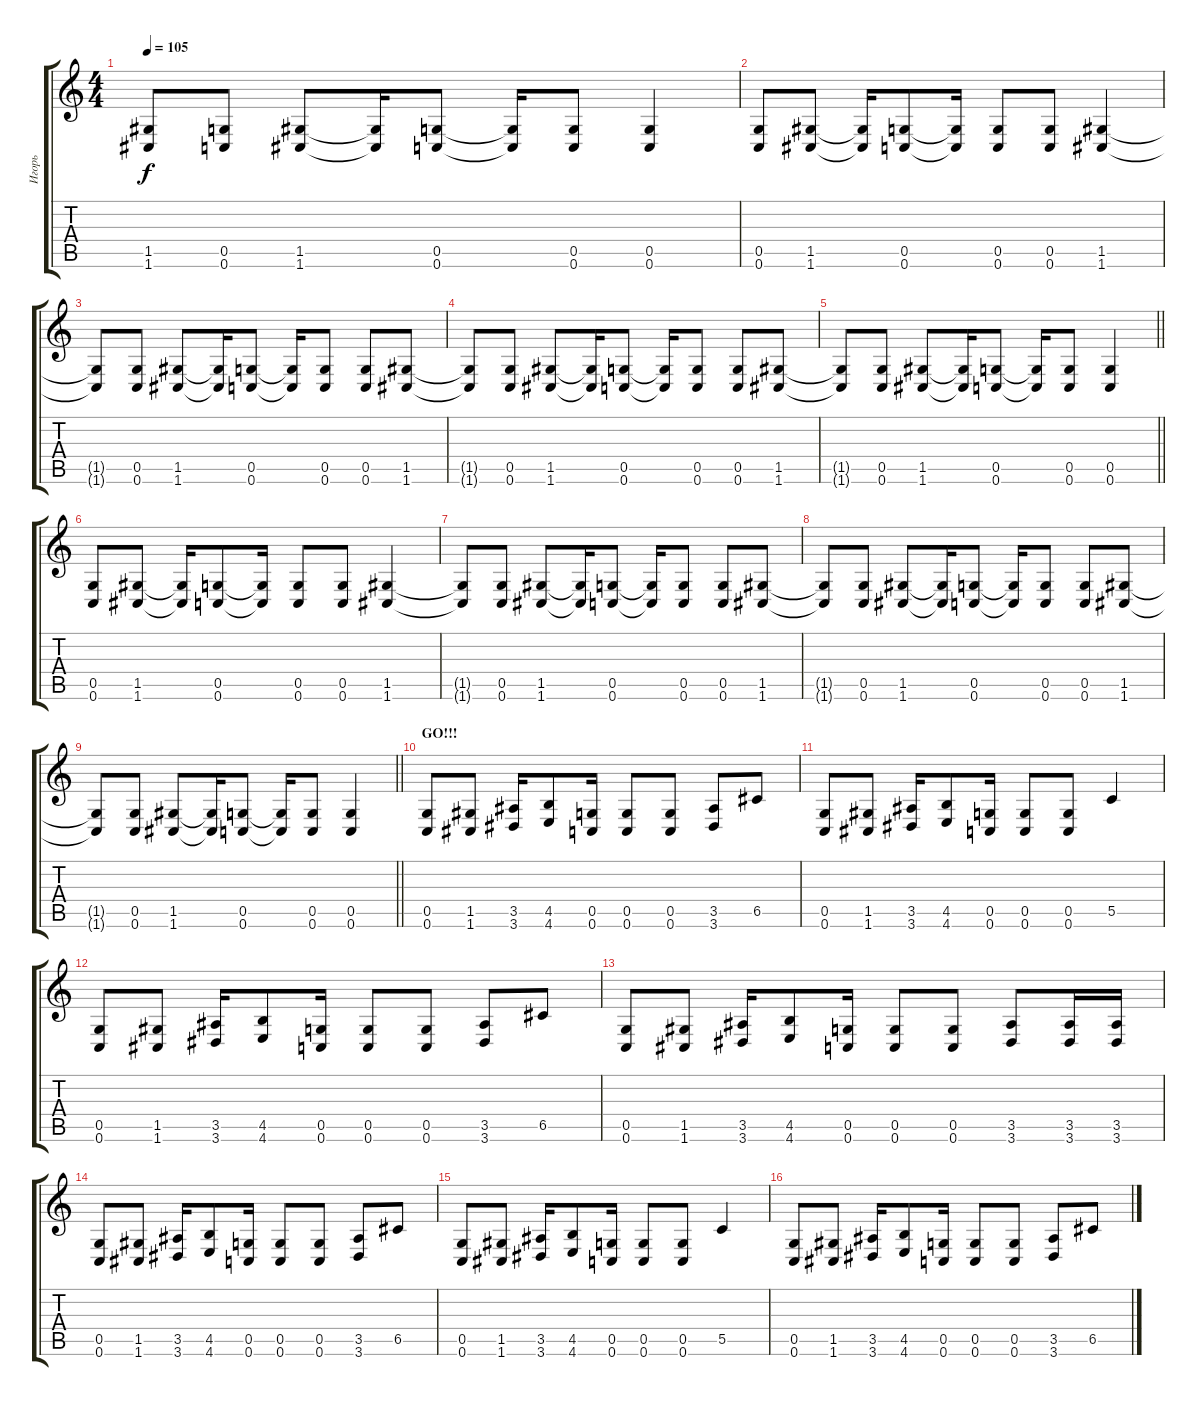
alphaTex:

\track ("Игорь" "Игорь") {instrument distortionguitar}
\staff {score tabs}
\tuning (D4 A3 F3 C3 G2 C2) {hide}
\ts (4 4)
\tempo 105
\clef g2
\ks c
(1.5{t} 1.6{t}).8{dy f} (0.5 0.6).8 (1.5 1.6).8 (1.5{t} 1.6{t}).16 (0.5 0.6).8 (0.5{t} 0.6{t}).16 (0.5 0.6).8 (0.5 0.6).4 |
(0.5 0.6).8 (1.5 1.6).8 (1.5{t} 1.6{t}).16 (0.5 0.6).8 (0.5{t} 0.6{t}).16 (0.5 0.6).8 (0.5 0.6).8 (1.5 1.6).4 |
(1.5{t} 1.6{t}).8 (0.5 0.6).8 (1.5 1.6).8 (1.5{t} 1.6{t}).16 (0.5 0.6).8 (0.5{t} 0.6{t}).16 (0.5 0.6).8 (0.5 0.6).8 (1.5 1.6).8 |
(1.5{t} 1.6{t}).8 (0.5 0.6).8 (1.5 1.6).8 (1.5{t} 1.6{t}).16 (0.5 0.6).8 (0.5{t} 0.6{t}).16 (0.5 0.6).8 (0.5 0.6).8 (1.5 1.6).8 |
\barLineRight lightlight
(1.5{t} 1.6{t}).8 (0.5 0.6).8 (1.5 1.6).8 (1.5{t} 1.6{t}).16 (0.5 0.6).8 (0.5{t} 0.6{t}).16 (0.5 0.6).8 (0.5 0.6).4 |
(0.5 0.6).8 (1.5 1.6).8 (1.5{t} 1.6{t}).16 (0.5 0.6).8 (0.5{t} 0.6{t}).16 (0.5 0.6).8 (0.5 0.6).8 (1.5 1.6).4 |
(1.5{t} 1.6{t}).8 (0.5 0.6).8 (1.5 1.6).8 (1.5{t} 1.6{t}).16 (0.5 0.6).8 (0.5{t} 0.6{t}).16 (0.5 0.6).8 (0.5 0.6).8 (1.5 1.6).8 |
(1.5{t} 1.6{t}).8 (0.5 0.6).8 (1.5 1.6).8 (1.5{t} 1.6{t}).16 (0.5 0.6).8 (0.5{t} 0.6{t}).16 (0.5 0.6).8 (0.5 0.6).8 (1.5 1.6).8 |
\barLineRight lightlight
(1.5{t} 1.6{t}).8 (0.5 0.6).8 (1.5 1.6).8 (1.5{t} 1.6{t}).16 (0.5 0.6).8 (0.5{t} 0.6{t}).16 (0.5 0.6).8 (0.5 0.6).4 |
\section ("" "GO!!!")
(0.5 0.6).8 (1.5 1.6).8 (3.5 3.6).16 (4.5 4.6).8 (0.5 0.6).16 (0.5 0.6).8 (0.5 0.6).8 (3.5 3.6).8 6.5.8 |
(0.5 0.6).8 (1.5 1.6).8 (3.5 3.6).16 (4.5 4.6).8 (0.5 0.6).16 (0.5 0.6).8 (0.5 0.6).8 5.5.4 |
(0.5 0.6).8 (1.5 1.6).8 (3.5 3.6).16 (4.5 4.6).8 (0.5 0.6).16 (0.5 0.6).8 (0.5 0.6).8 (3.5 3.6).8 6.5.8 |
(0.5 0.6).8 (1.5 1.6).8 (3.5 3.6).16 (4.5 4.6).8 (0.5 0.6).16 (0.5 0.6).8 (0.5 0.6).8 (3.5 3.6).8 (3.5 3.6).16 (3.5 3.6).16 |
(0.5 0.6).8 (1.5 1.6).8 (3.5 3.6).16 (4.5 4.6).8 (0.5 0.6).16 (0.5 0.6).8 (0.5 0.6).8 (3.5 3.6).8 6.5.8 |
(0.5 0.6).8 (1.5 1.6).8 (3.5 3.6).16 (4.5 4.6).8 (0.5 0.6).16 (0.5 0.6).8 (0.5 0.6).8 5.5.4 |
(0.5 0.6).8 (1.5 1.6).8 (3.5 3.6).16 (4.5 4.6).8 (0.5 0.6).16 (0.5 0.6).8 (0.5 0.6).8 (3.5 3.6).8 6.5.8
